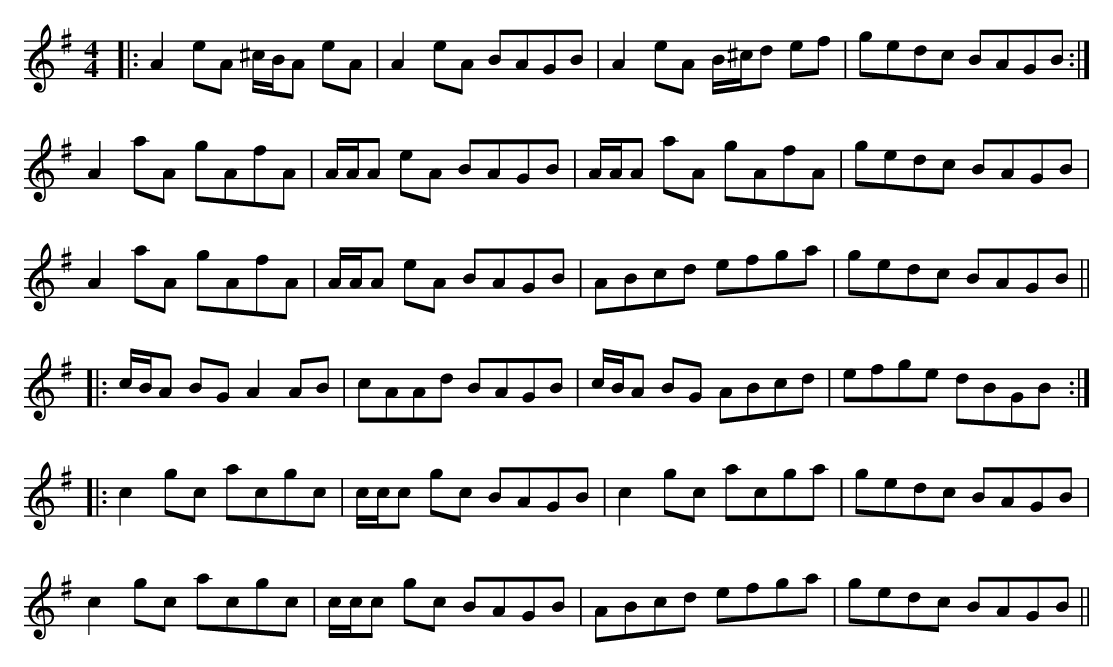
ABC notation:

X:1
M:4/4
K:Ador
|:A2 eA ^c/B/A eA|A2 eA BAGB|A2 eA B/^c/d ef|gedc BAGB:|
A2 aA gAfA|A/A/A eA BAGB|A/A/A aA gAfA|gedc BAGB|
A2 aA gAfA|A/A/A eA BAGB|ABcd efga|gedc BAGB||
|:c/B/A BG A2 AB|cAAd BAGB|c/B/A BG ABcd|efge dBGB:|
|:c2 gc acgc|c/c/c gc BAGB|c2 gc acga|gedc BAGB|
c2 gc acgc|c/c/c gc BAGB|ABcd efga|gedc BAGB||
